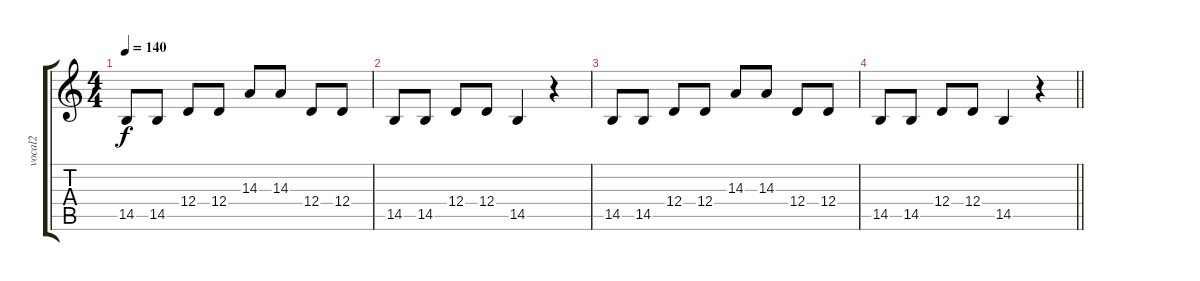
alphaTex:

\track ("vocal2" "vocal2") {instrument lead6voice}
\staff {score tabs}
\tuning (E4 B3 G3 D3 A2 E2) {hide}
\ts (4 4)
\tempo 140
\clef g2
\ks c
14.5.8{dy f} 14.5.8 12.4.8 12.4.8 14.3.8 14.3.8 12.4.8 12.4.8 |
14.5.8 14.5.8 12.4.8 12.4.8 14.5.4 r.4 |
14.5.8 14.5.8 12.4.8 12.4.8 14.3.8 14.3.8 12.4.8 12.4.8 |
\barLineRight lightlight
14.5.8 14.5.8 12.4.8 12.4.8 14.5.4 r.4
